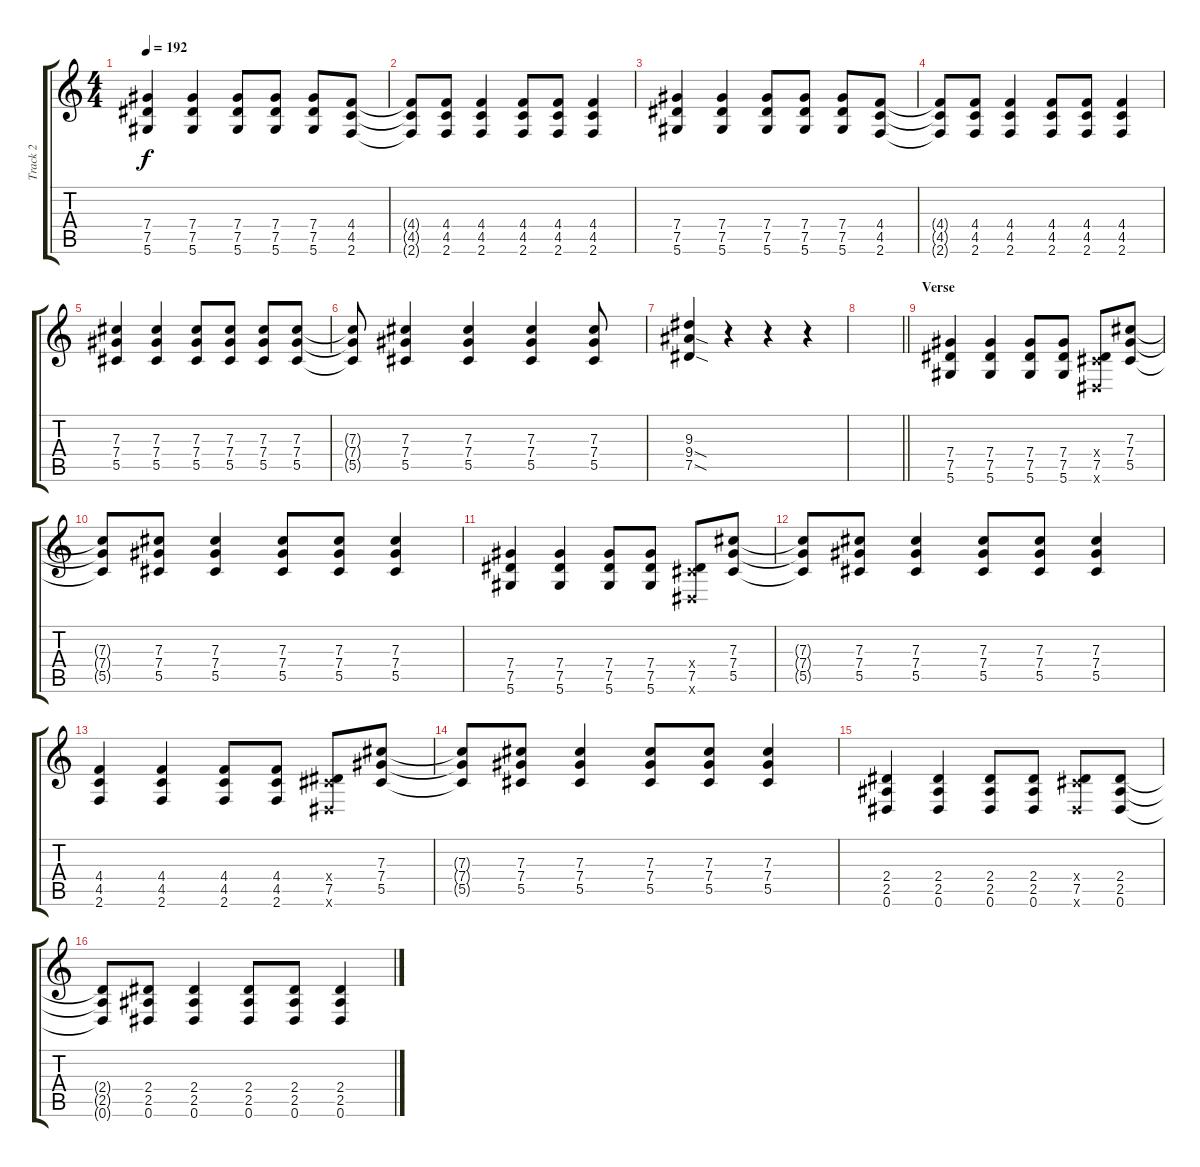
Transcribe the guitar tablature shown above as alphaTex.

\track ("Track 2" "Track 2") {instrument distortionguitar}
\staff {score tabs}
\tuning (Eb4 Bb3 Gb3 Db3 Ab2 Eb2) {hide}
\ts (4 4)
\tempo 192
\clef g2
\ks c
(7.4 7.5 5.6).4{dy f} (7.4 7.5 5.6).4 (7.4 7.5 5.6).8 (7.4 7.5 5.6).8 (7.4 7.5 5.6).8 (4.4 4.5 2.6).8 |
(4.4{t} 4.5{t} 2.6{t}).8 (4.4 4.5 2.6).8 (4.4 4.5 2.6).4 (4.4 4.5 2.6).8 (4.4 4.5 2.6).8 (4.4 4.5 2.6).4 |
(7.4 7.5 5.6).4 (7.4 7.5 5.6).4 (7.4 7.5 5.6).8 (7.4 7.5 5.6).8 (7.4 7.5 5.6).8 (4.4 4.5 2.6).8 |
(4.4{t} 4.5{t} 2.6{t}).8 (4.4 4.5 2.6).8 (4.4 4.5 2.6).4 (4.4 4.5 2.6).8 (4.4 4.5 2.6).8 (4.4 4.5 2.6).4 |
(7.3 7.4 5.5).4 (7.3 7.4 5.5).4 (7.3 7.4 5.5).8 (7.3 7.4 5.5).8 (7.3 7.4 5.5).8 (7.3 7.4 5.5).8 |
(7.3{t} 7.4{t} 5.5{t}).8 (7.3 7.4 5.5).4 (7.3 7.4 5.5).4 (7.3 7.4 5.5).4 (7.3 7.4 5.5).8 |
(9.3 9.4{sod} 7.5{sod}).4 r.4 r.4 r.4 |
\barLineRight lightlight
|
\section ("" "Verse")
(7.4 7.5 5.6).4 (7.4 7.5 5.6).4 (7.4 7.5 5.6).8 (7.4 7.5 5.6).8 (0.4{x} 7.5 0.6{x}).8 (7.3 7.4 5.5).8 |
(7.3{t} 7.4{t} 5.5{t}).8 (7.3 7.4 5.5).8 (7.3 7.4 5.5).4 (7.3 7.4 5.5).8 (7.3 7.4 5.5).8 (7.3 7.4 5.5).4 |
(7.4 7.5 5.6).4 (7.4 7.5 5.6).4 (7.4 7.5 5.6).8 (7.4 7.5 5.6).8 (0.4{x} 7.5 0.6{x}).8 (7.3 7.4 5.5).8 |
(7.3{t} 7.4{t} 5.5{t}).8 (7.3 7.4 5.5).8 (7.3 7.4 5.5).4 (7.3 7.4 5.5).8 (7.3 7.4 5.5).8 (7.3 7.4 5.5).4 |
(4.4 4.5 2.6).4 (4.4 4.5 2.6).4 (4.4 4.5 2.6).8 (4.4 4.5 2.6).8 (0.4{x} 7.5 0.6{x}).8 (7.3 7.4 5.5).8 |
(7.3{t} 7.4{t} 5.5{t}).8 (7.3 7.4 5.5).8 (7.3 7.4 5.5).4 (7.3 7.4 5.5).8 (7.3 7.4 5.5).8 (7.3 7.4 5.5).4 |
(2.4 2.5 0.6).4 (2.4 2.5 0.6).4 (2.4 2.5 0.6).8 (2.4 2.5 0.6).8 (0.4{x} 7.5 0.6{x}).8 (2.4 2.5 0.6).8 |
(2.4{t} 2.5{t} 0.6{t}).8 (2.4 2.5 0.6).8 (2.4 2.5 0.6).4 (2.4 2.5 0.6).8 (2.4 2.5 0.6).8 (2.4 2.5 0.6).4
